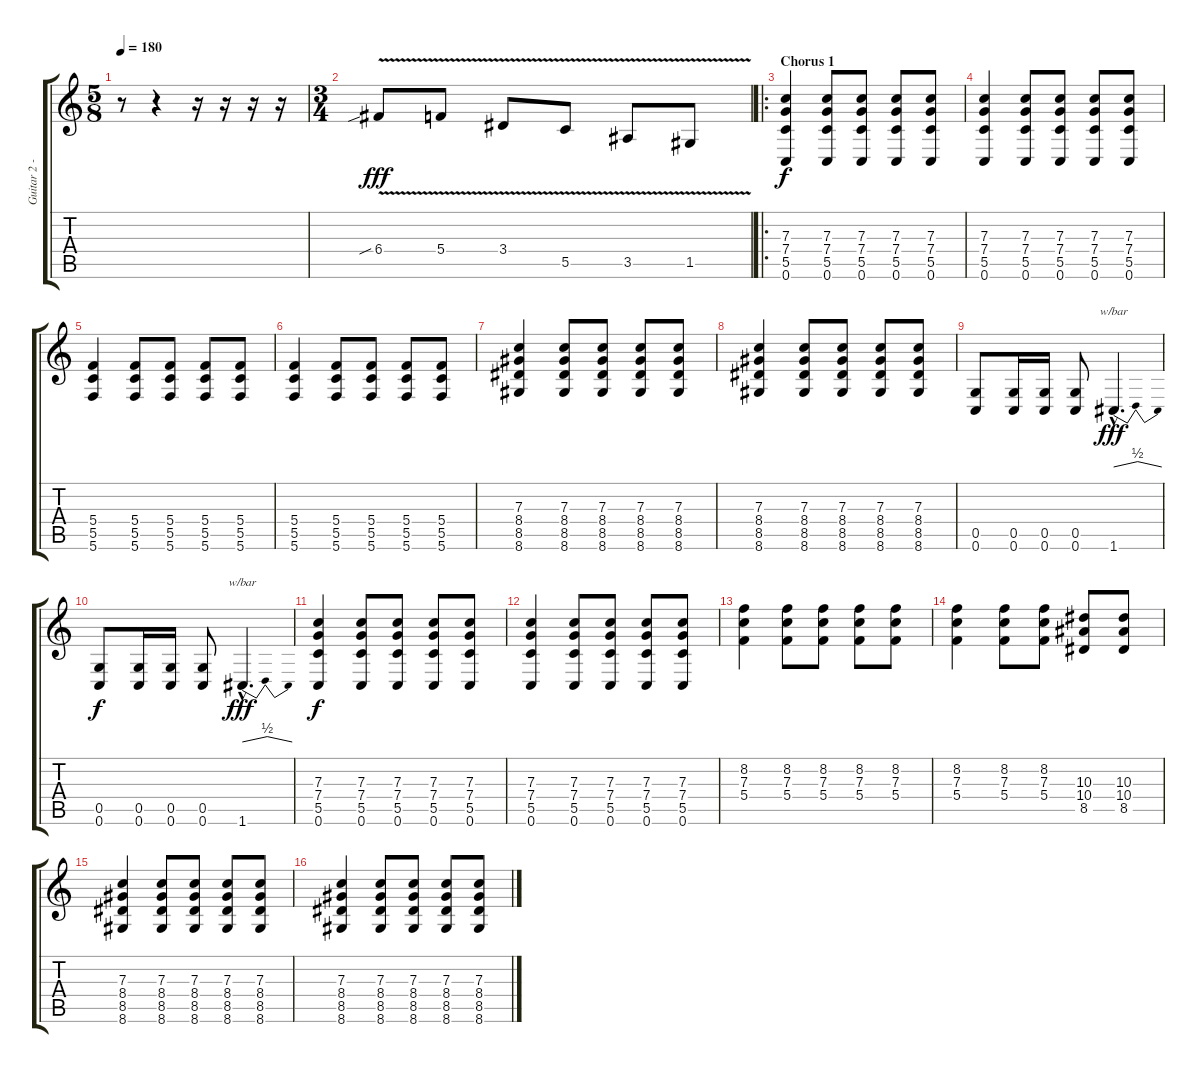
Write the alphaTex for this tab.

\track ("Guitar 2 - Vilo" "Guitar 2 -") {instrument distortionguitar}
\staff {score tabs}
\tuning (D4 A3 F3 C3 G2 C2) {hide}
\ts (5 8)
\tempo 180
\clef g2
\ks c
r.8{dy f} r.4 r.16 r.16 r.16 r.16 |
\ts (3 4)
6.4{v sib}.8{dy fff} 5.4{v}.8 3.4{v}.8 5.5{v}.8 3.5{v}.8 1.5{v}.8 |
\ro
\section ("" "Chorus 1")
(7.3 7.4 5.5 0.6).4{dy f} (7.3 7.4 5.5 0.6).8 (7.3 7.4 5.5 0.6).8 (7.3 7.4 5.5 0.6).8 (7.3 7.4 5.5 0.6).8 |
(7.3 7.4 5.5 0.6).4 (7.3 7.4 5.5 0.6).8 (7.3 7.4 5.5 0.6).8 (7.3 7.4 5.5 0.6).8 (7.3 7.4 5.5 0.6).8 |
(5.4 5.5 5.6).4 (5.4 5.5 5.6).8 (5.4 5.5 5.6).8 (5.4 5.5 5.6).8 (5.4 5.5 5.6).8 |
(5.4 5.5 5.6).4 (5.4 5.5 5.6).8 (5.4 5.5 5.6).8 (5.4 5.5 5.6).8 (5.4 5.5 5.6).8 |
(7.3 8.4 8.5 8.6).4 (7.3 8.4 8.5 8.6).8 (7.3 8.4 8.5 8.6).8 (7.3 8.4 8.5 8.6).8 (7.3 8.4 8.5 8.6).8 |
(7.3 8.4 8.5 8.6).4 (7.3 8.4 8.5 8.6).8 (7.3 8.4 8.5 8.6).8 (7.3 8.4 8.5 8.6).8 (7.3 8.4 8.5 8.6).8 |
(0.5 0.6).8 (0.5 0.6).16 (0.5 0.6).16 (0.5 0.6).8 1.6{hac}.4{d tbe (dip default 0 0 30 2 60 0) dy fff} |
(0.5 0.6).8{dy f} (0.5 0.6).16 (0.5 0.6).16 (0.5 0.6).8 1.6{hac}.4{d tbe (dip default 0 0 30 2 60 0) dy fff} |
(7.3 7.4 5.5 0.6).4{dy f} (7.3 7.4 5.5 0.6).8 (7.3 7.4 5.5 0.6).8 (7.3 7.4 5.5 0.6).8 (7.3 7.4 5.5 0.6).8 |
(7.3 7.4 5.5 0.6).4 (7.3 7.4 5.5 0.6).8 (7.3 7.4 5.5 0.6).8 (7.3 7.4 5.5 0.6).8 (7.3 7.4 5.5 0.6).8 |
(8.2 7.3 5.4).4 (8.2 7.3 5.4).8 (8.2 7.3 5.4).8 (8.2 7.3 5.4).8 (8.2 7.3 5.4).8 |
(8.2 7.3 5.4).4 (8.2 7.3 5.4).8 (8.2 7.3 5.4).8 (10.3 10.4 8.5).8 (10.3 10.4 8.5).8 |
(7.3 8.4 8.5 8.6).4 (7.3 8.4 8.5 8.6).8 (7.3 8.4 8.5 8.6).8 (7.3 8.4 8.5 8.6).8 (7.3 8.4 8.5 8.6).8 |
(7.3 8.4 8.5 8.6).4 (7.3 8.4 8.5 8.6).8 (7.3 8.4 8.5 8.6).8 (7.3 8.4 8.5 8.6).8 (7.3 8.4 8.5 8.6).8
